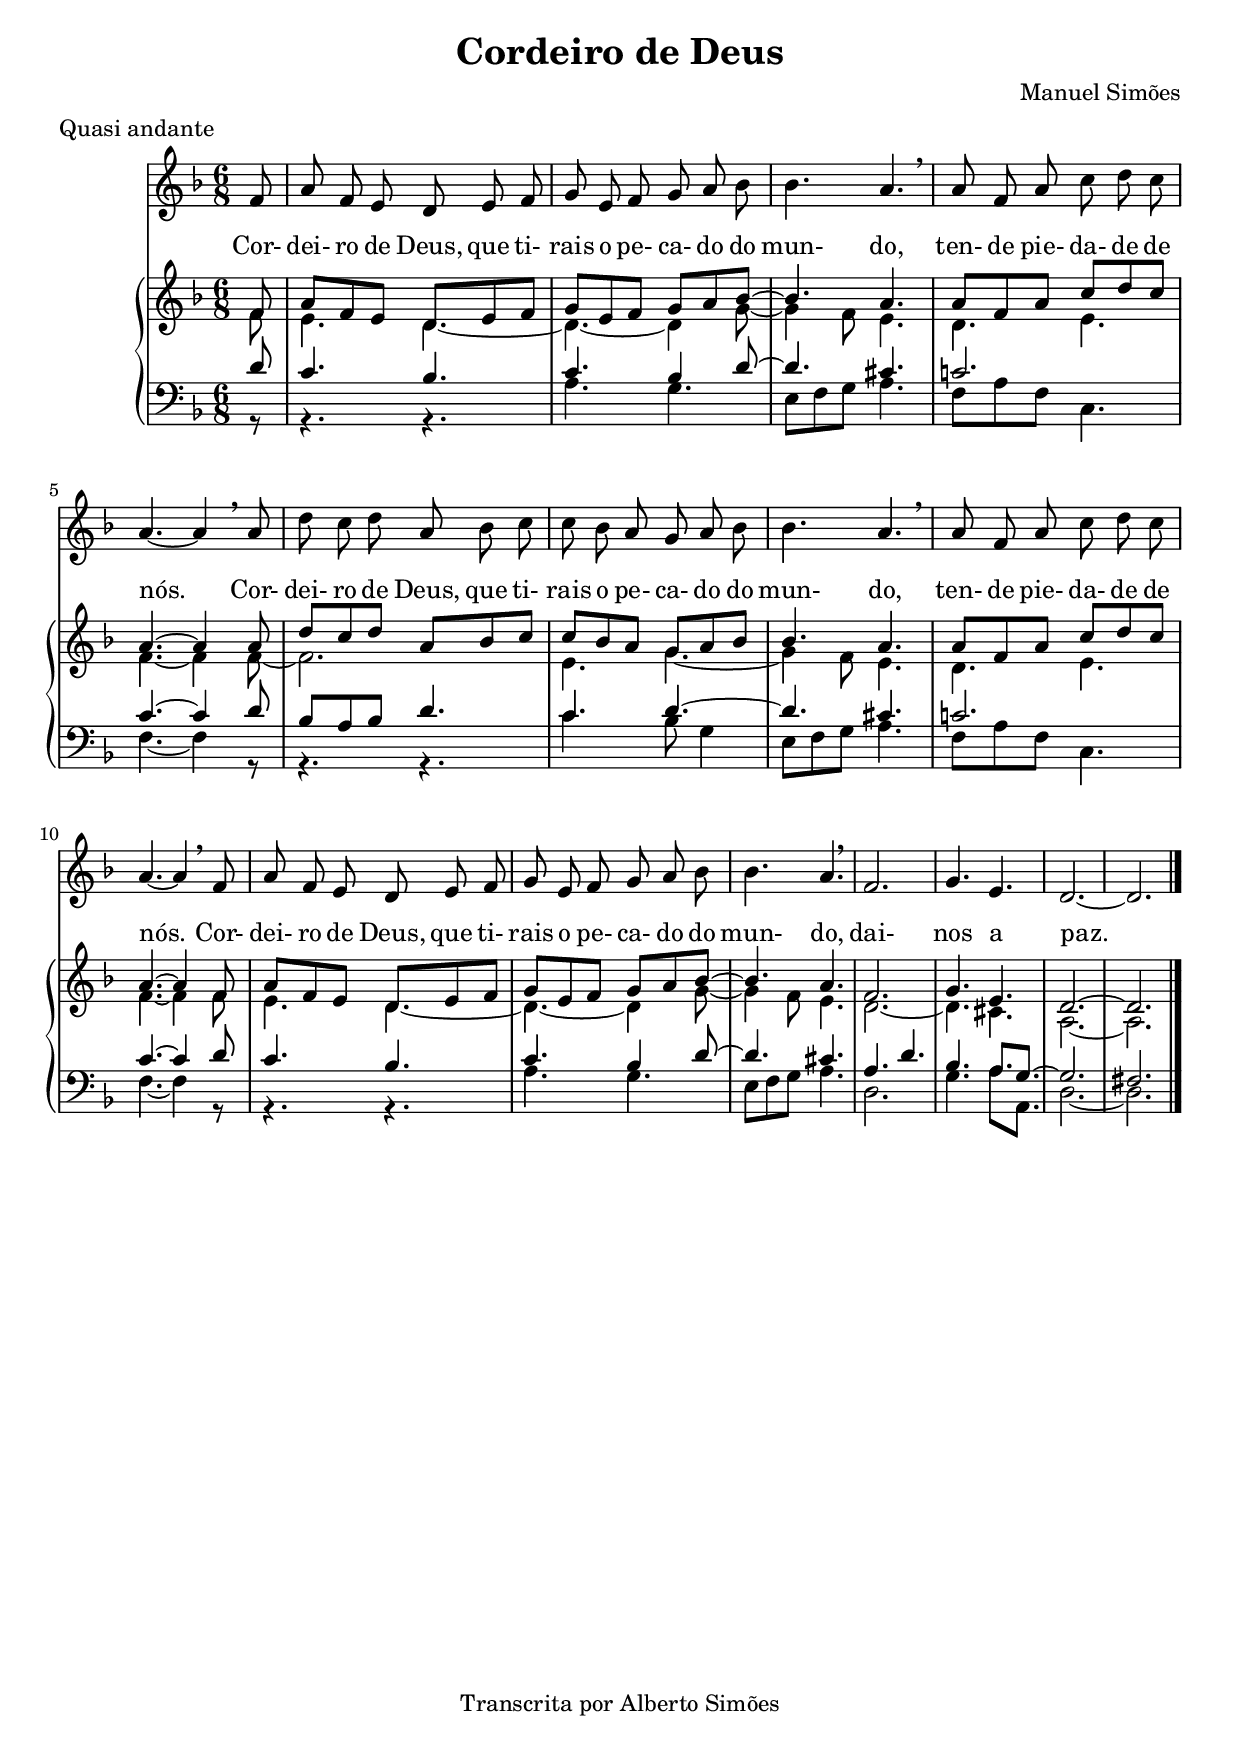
\version "2.14.0"

\header {
  title = "Cordeiro de Deus"
  composer = "Manuel Simões"
  meter = "Quasi andante"
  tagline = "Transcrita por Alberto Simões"

  ocasioes = "cordeiro"
  seccao   = "cordeiro"
}

global = {
  \key f \major
  \time 6/8
}

melody = \relative c' {
  \global
  \clef treble
  \autoBeamOff
  \partial 8

  \partial 8 f8 | a f e d e f | g e f g a bes | bes4. a \breathe |
  a8 f a c d c | a4. ~ a4 \breathe a8 | d c d a bes c | 
  c bes a g a bes | bes4. a \breathe | a8 f a c d c | 
  a4. ~ a4 \breathe f8 | a f e d e f | g e f g a bes |
  bes4. a \breathe | f2. g4. e | d2. ~ | d \bar "|."
}

text = {
  \lyricmode {
    Cor- dei- ro de Deus, que ti- rais o pe- ca- do do mun- do,
    ten- de pie- da- de de nós.
    Cor- dei- ro de Deus, que ti- rais o pe- ca- do do mun- do,
    ten- de pie- da- de de nós.
    Cor- dei- ro de Deus, que ti- rais o pe- ca- do do mun- do,
    dai- nos a paz.
  }
}


upperA = \relative c' {
  \voiceOne

  \partial 8 f8 | a8[ f e ] d[ e f] | g[ e f] g[ a bes] ~ | bes4. a |
  a8[ f a] c[ d c] | a4. ~ a4 a8 | d[ c d] a[ bes c] |
  c8[ bes a] g[ a bes] | bes4. a | a8[ f a] c[ d c] |
  a4. ~ a4 f8 | a[ f e] d[ e f] | g[ e f] g[ a bes] ~ | 
  bes4. a | f2. | g4. e | d2. ~ | d \bar "|."
}

upperB = \relative c' {
  \voiceTwo

  \partial 8 f8 | e4. d ~ | d ~ d4 g8 ~ | g4 f8 e4. |
  d e | f ~ f4 f8 ~ | f2. | e4. g ~ | g4 f8 e4. | d4. e | 
  f4. ~ f4 f8 | e4. d ~ | d ~ d4 g8 ~ | 
  g4 f8 e4. | d2. ~ | d4. cis | a2. ~ | a2.  \bar "|."
}

upper = {
  \global
  \clef treble
  \mergeDifferentlyHeadedOn
  \mergeDifferentlyDottedOn
  << \new Voice = "melB" \upperA 
     \new Voice \upperB >>
}

lowerA = \relative c' {
  \voiceOne

  \partial 8 d8 | c4. bes | c bes4 d8 ~ | d4. cis |
  c!2. | c4. ~ c4 d8 | bes8[ a bes] d4. |
  c4. d ~ | d cis | c!2. | 
  c4. ~ c4 d8 | c4. bes | c  bes4 d8 ~ | 
  d4. cis | a d | bes a8.[ g] ~ | g2.|  fis2. \bar "|."
}

lowerB = \relative c' {
  \voiceTwo

  \partial 8 r8 | r4. r4. | a4. g | e8[ f g] a4. |
  f8[ a f] c4. | f ~ f4 r8 | r4. r4. |
  c'4. bes8 g4 | e8[ f g] a4. | f8[ a f] c4. |
  f4. ~ f4 r8 | r4. r | a4. g | 
  e8[ f g] a4. | d,2. | g4. a8.[ a,] | d2. ~ | d2. \bar "|."
}

lower = {
  \global
  \clef bass
  << \new Voice \lowerA 
     \new Voice \lowerB >>
}



\score {
  <<
    \new Staff <<
      \new Voice = "mel" \melody
    >>
    \new PianoStaff <<
      \new Staff = "upper" \upper
      \new Staff = "lower" \lower
    >>
    \new Lyrics \with { alignAboveContext = "upper" }
                { \lyricsto "mel" \text}
  >>
  \layout {
    \context {
      \Staff \RemoveEmptyStaves       
      % \override VerticalAxisGroup #'remove-first = ##t
    }

    % \context {
    %   \PianoStaff
    %   \override StaffGrouper #'staff-staff-spacing #'minimum-distance = #10
    % }

    % \context {
    %   \Score
    %   \override StaffGrouper #'staff-staff-spacing #'padding = #0
    %   \override StaffGrouper #'staff-staff-spacing #'basic-distance = #0
    %   \override StaffGrouper #'staffgroup-staff-spacing  #'basic-distance = #0
    % }

%    #(layout-set-staff-size 19)

  }
  \midi {
    \context {
      \Score
      tempoWholesPerMinute = #(ly:make-moment 80 4)
    }
  }
}


